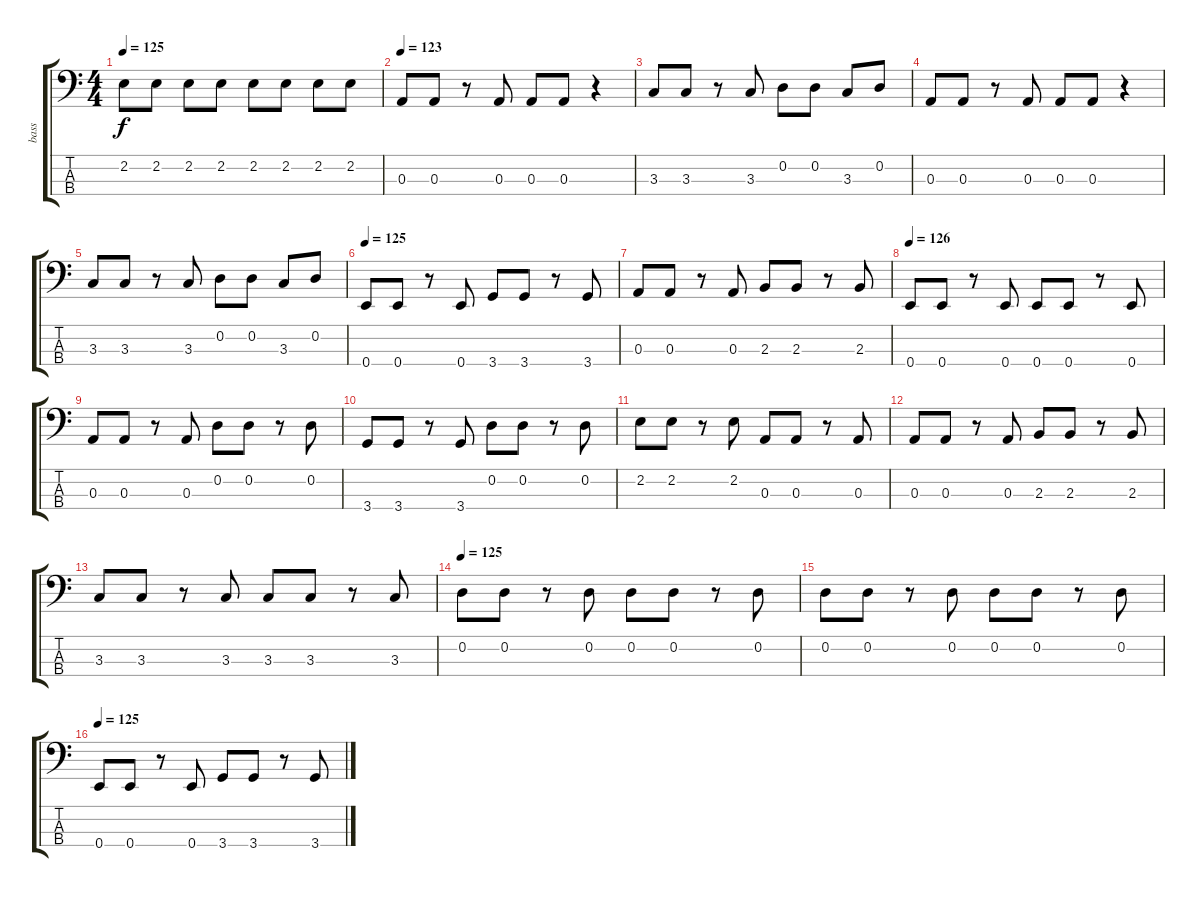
\track ("bass" "bass") {instrument electricbassfinger}
\staff {score tabs}
\tuning (G2 D2 A1 E1) {hide}
\ts (4 4)
\tempo 125
\clef f4
\ks c
2.2.8{dy f} 2.2.8 2.2.8 2.2.8 2.2.8 2.2.8 2.2.8 2.2.8 |
\tempo 123
0.3.8 0.3.8 r.8 0.3.8 0.3.8 0.3.8 r.4 |
3.3.8 3.3.8 r.8 3.3.8 0.2.8 0.2.8 3.3.8 0.2.8 |
0.3.8 0.3.8 r.8 0.3.8 0.3.8 0.3.8 r.4 |
3.3.8 3.3.8 r.8 3.3.8 0.2.8 0.2.8 3.3.8 0.2.8 |
\tempo 125
0.4.8 0.4.8 r.8 0.4.8 3.4.8 3.4.8 r.8 3.4.8 |
0.3.8 0.3.8 r.8 0.3.8 2.3.8 2.3.8 r.8 2.3.8 |
\tempo 126
0.4.8 0.4.8 r.8 0.4.8 0.4.8 0.4.8 r.8 0.4.8 |
0.3.8 0.3.8 r.8 0.3.8 0.2.8 0.2.8 r.8 0.2.8 |
3.4.8 3.4.8 r.8 3.4.8 0.2.8 0.2.8 r.8 0.2.8 |
2.2.8 2.2.8 r.8 2.2.8 0.3.8 0.3.8 r.8 0.3.8 |
0.3.8 0.3.8 r.8 0.3.8 2.3.8 2.3.8 r.8 2.3.8 |
3.3.8 3.3.8 r.8 3.3.8 3.3.8 3.3.8 r.8 3.3.8 |
\tempo 125
0.2.8 0.2.8 r.8 0.2.8 0.2.8 0.2.8 r.8 0.2.8 |
0.2.8 0.2.8 r.8 0.2.8 0.2.8 0.2.8 r.8 0.2.8 |
\tempo 125
0.4.8 0.4.8 r.8 0.4.8 3.4.8 3.4.8 r.8 3.4.8
